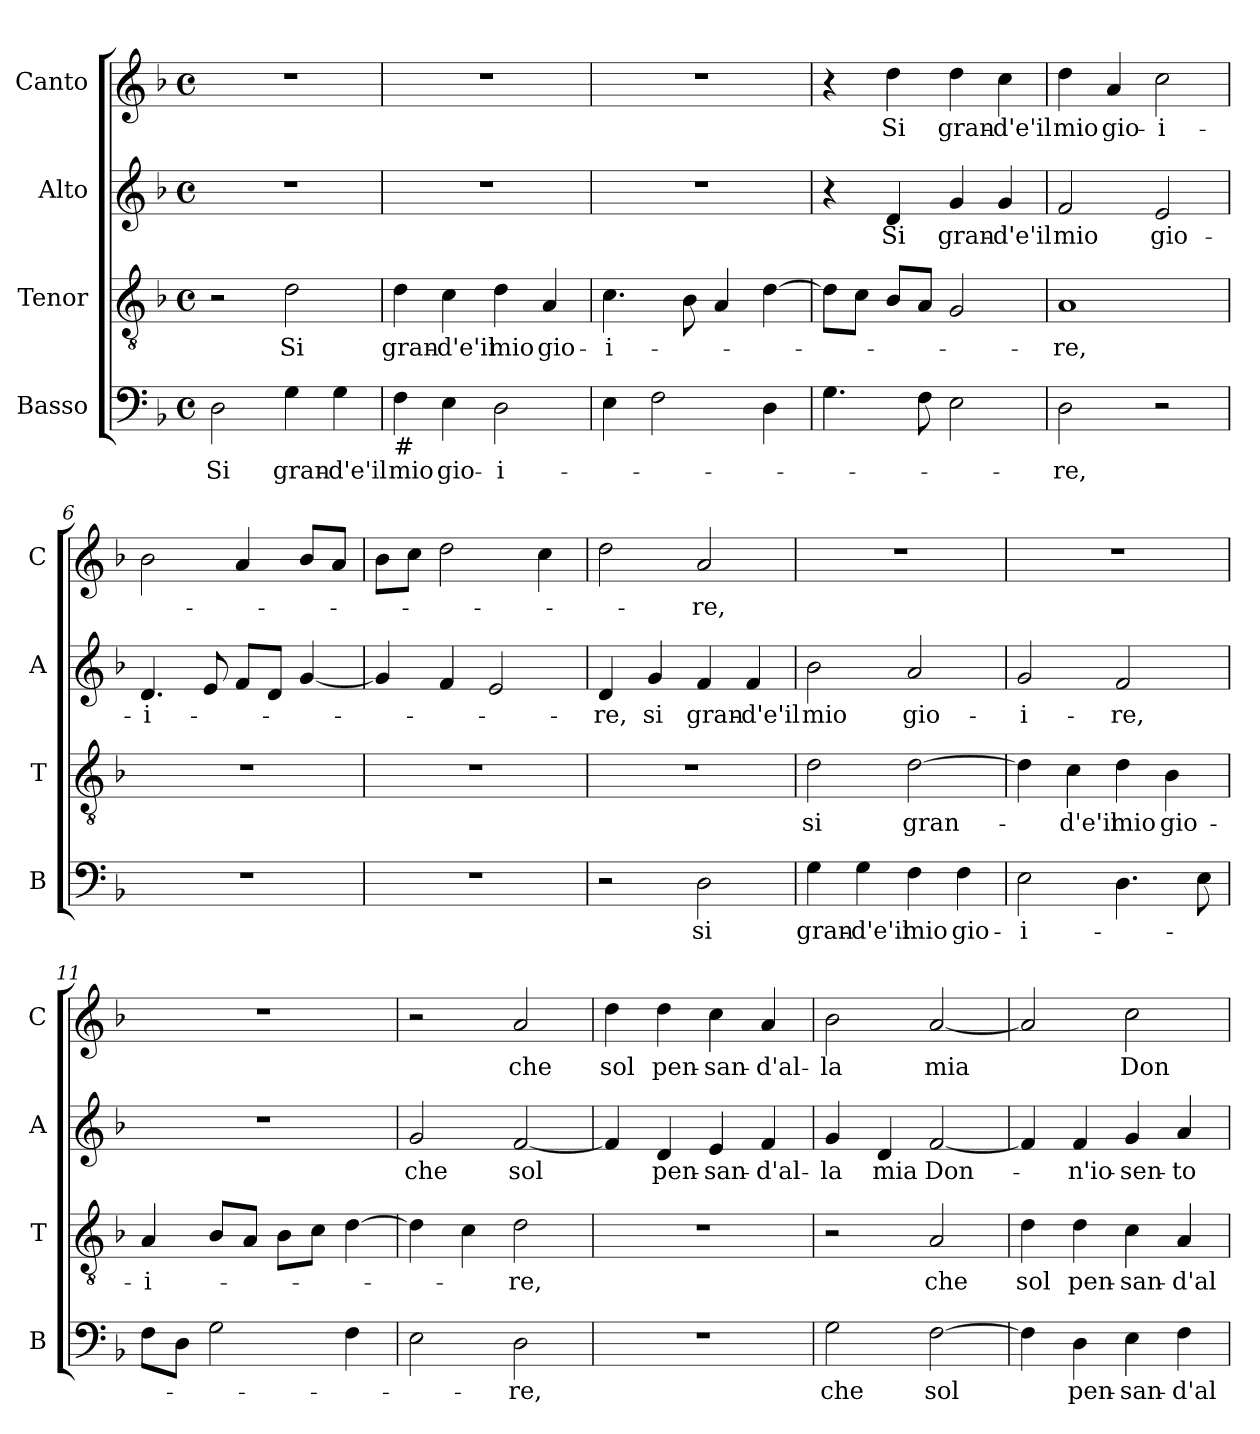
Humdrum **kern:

**kern	**text	**kern	**text	**kern	**text	**kern	**text
*part4	*part4	*part3	*part3	*part2	*part2	*part1	*part1
*staff4	*staff4	*staff3	*staff3	*staff2	*staff2	*staff1	*staff1
*I"Basso	*	*I"Tenor	*	*I"Alto	*	*I"Canto	*
*I'B	*	*I'T	*	*I'A	*	*I'C	*
*clefF4	*	*clefGv2	*	*clefG2	*	*clefG2	*
*k[b-]	*	*k[b-]	*	*k[b-]	*	*k[b-]	*
*F:	*	*F:	*	*F:	*	*F:	*
*M4/4	*	*M4/4	*	*M4/4	*	*M4/4	*
*met(c)	*	*met(c)	*	*met(c)	*	*met(c)	*
=1	=1	=1	=1	=1	=1	=1	=1
!	!LO:LY:b	!	!	!	!	!	!
2D\	Si	2r	.	1r	.	1r	.
!	!LO:LY:b	!	!LO:LY:b	!	!	!	!
4G\	gran-	2d\	Si	.	.	.	.
!	!LO:LY:b	!	!	!	!	!	!
4G\	-d'e'il	.	.	.	.	.	.
=2	=2	=2	=2	=2	=2	=2	=2
!LO:TX:b:t=#	!	!	!	!	!	!	!
!	!LO:LY:b	!	!LO:LY:b	!	!	!	!
4F\	mio	4d\	gran-	1r	.	1r	.
!	!LO:LY:b	!	!LO:LY:b	!	!	!	!
4E\	gio-	4c\	-d'e'il	.	.	.	.
!	!LO:LY:b	!	!LO:LY:b	!	!	!	!
2D\	-i-	4d\	mio	.	.	.	.
!	!	!	!LO:LY:b	!	!	!	!
.	.	4A/	gio-	.	.	.	.
=3	=3	=3	=3	=3	=3	=3	=3
!	!	!	!LO:LY:b	!	!	!	!
4E\	.	4.c\	-i-	1r	.	1r	.
2F\	.	.	.	.	.	.	.
.	.	8B-\	.	.	.	.	.
.	.	4A/	.	.	.	.	.
4D\	.	[4d\	.	.	.	.	.
=4	=4	=4	=4	=4	=4	=4	=4
4.G\	.	8d\L]	.	4r	.	4r	.
.	.	8c\J	.	.	.	.	.
!	!	!	!	!	!LO:LY:b	!	!LO:LY:b
.	.	8B-/L	.	4d/	Si	4dd\	Si
8F\	.	8A/J	.	.	.	.	.
!	!	!	!	!	!LO:LY:b	!	!LO:LY:b
2E\	.	2G/	.	4g/	gran-	4dd\	gran-
!	!	!	!	!	!LO:LY:b	!	!LO:LY:b
.	.	.	.	4g/	-d'e'il	4cc\	-d'e'il
=5	=5	=5	=5	=5	=5	=5	=5
!	!LO:LY:b	!	!LO:LY:b	!	!LO:LY:b	!	!LO:LY:b
2D\	-re,	1A	-re,	2f/	mio	4dd\	mio
!	!	!	!	!	!	!	!LO:LY:b
.	.	.	.	.	.	4a/	gio-
!	!	!	!	!	!LO:LY:b	!	!LO:LY:b
2r	.	.	.	2e/	gio-	2cc\	-i-
!!LO:LB:g=z
=6	=6	=6	=6	=6	=6	=6	=6
!	!	!	!	!	!LO:LY:b	!	!
1r	.	1r	.	4.d/	-i-	2b-\	.
.	.	.	.	8e/	.	.	.
.	.	.	.	8f/L	.	4a/	.
.	.	.	.	8d/J	.	.	.
.	.	.	.	[4g/	.	8b-/L	.
.	.	.	.	.	.	8a/J	.
=7	=7	=7	=7	=7	=7	=7	=7
1r	.	1r	.	4g/]	.	8b-\L	.
.	.	.	.	.	.	8cc\J	.
.	.	.	.	4f/	.	2dd\	.
.	.	.	.	2e/	.	.	.
.	.	.	.	.	.	4cc\	.
=8	=8	=8	=8	=8	=8	=8	=8
!	!	!	!	!	!LO:LY:b	!	!
2r	.	1r	.	4d/	-re,	2dd\	.
!	!	!	!	!	!LO:LY:b	!	!
.	.	.	.	4g/	si	.	.
!	!LO:LY:b	!	!	!	!LO:LY:b	!	!LO:LY:b
2D\	si	.	.	4f/	gran-	2a/	-re,
!	!	!	!	!	!LO:LY:b	!	!
.	.	.	.	4f/	-d'e'il	.	.
=9	=9	=9	=9	=9	=9	=9	=9
!	!LO:LY:b	!	!LO:LY:b	!	!LO:LY:b	!	!
4G\	gran-	2d\	si	2b-\	mio	1r	.
!	!LO:LY:b	!	!	!	!	!	!
4G\	-d'e'il	.	.	.	.	.	.
!	!LO:LY:b	!	!LO:LY:b	!	!LO:LY:b	!	!
4F\	mio	[2d\	gran-	2a/	gio-	.	.
!	!LO:LY:b	!	!	!	!	!	!
4F\	gio-	.	.	.	.	.	.
=10	=10	=10	=10	=10	=10	=10	=10
!	!LO:LY:b	!	!	!	!LO:LY:b	!	!
2E\	-i-	4d\]	.	2g/	-i-	1r	.
!	!	!	!LO:LY:b	!	!	!	!
.	.	4c\	-d'e'il	.	.	.	.
!	!	!	!LO:LY:b	!	!LO:LY:b	!	!
4.D\	.	4d\	mio	2f/	-re,	.	.
!	!	!	!LO:LY:b	!	!	!	!
.	.	4B-\	gio-	.	.	.	.
8E\	.	.	.	.	.	.	.
=11	=11	=11	=11	=11	=11	=11	=11
!	!	!	!LO:LY:b	!	!	!	!
8F\L	.	4A/	-i-	1r	.	1r	.
8D\J	.	.	.	.	.	.	.
2G\	.	8B-/L	.	.	.	.	.
.	.	8A/J	.	.	.	.	.
.	.	8B-\L	.	.	.	.	.
.	.	8c\J	.	.	.	.	.
4F\	.	[4d\	.	.	.	.	.
!!LO:LB:g=z
=12	=12	=12	=12	=12	=12	=12	=12
!	!	!	!	!	!LO:LY:b	!	!
2E\	.	4d\]	.	2g/	che	2r	.
.	.	4c\	.	.	.	.	.
!	!LO:LY:b	!	!LO:LY:b	!	!LO:LY:b	!	!LO:LY:b
2D\	-re,	2d\	-re,	[2f/	sol	2a/	che
=13	=13	=13	=13	=13	=13	=13	=13
!	!	!	!	!	!	!	!LO:LY:b
1r	.	1r	.	4f/]	.	4dd\	sol
!	!	!	!	!	!LO:LY:b	!	!LO:LY:b
.	.	.	.	4d/	pen-	4dd\	pen-
!	!	!	!	!	!LO:LY:b	!	!LO:LY:b
.	.	.	.	4e/	-san-	4cc\	-san-
!	!	!	!	!	!LO:LY:b	!	!LO:LY:b
.	.	.	.	4f/	-d'al-	4a/	-d'al-
=14	=14	=14	=14	=14	=14	=14	=14
!	!LO:LY:b	!	!	!	!LO:LY:b	!	!LO:LY:b
2G\	che	2r	.	4g/	-la	2b-\	-la
!	!	!	!	!	!LO:LY:b	!	!
.	.	.	.	4d/	mia	.	.
!	!LO:LY:b	!	!LO:LY:b	!	!LO:LY:b	!	!LO:LY:b
[2F\	sol	2A/	che	[2f/	Don-	[2a/	mia
=15	=15	=15	=15	=15	=15	=15	=15
!	!	!	!LO:LY:b	!	!	!	!
4F\]	.	4d\	sol	4f/]	.	2a/]	.
!	!LO:LY:b	!	!LO:LY:b	!	!LO:LY:b	!	!
4D\	pen-	4d\	pen-	4f/	-n'io-	.	.
!	!LO:LY:b	!	!LO:LY:b	!	!LO:LY:b	!	!LO:LY:b
4E\	-san-	4c\	-san-	4g/	-sen-	2cc\	Don-
!	!LO:LY:b	!	!LO:LY:b	!	!LO:LY:b	!	!
4F\	-d'al-	4A/	-d'al-	4a/	-to	.	.
=	=	=	=	=	=	=	=
*-	*-	*-	*-	*-	*-	*-	*-
